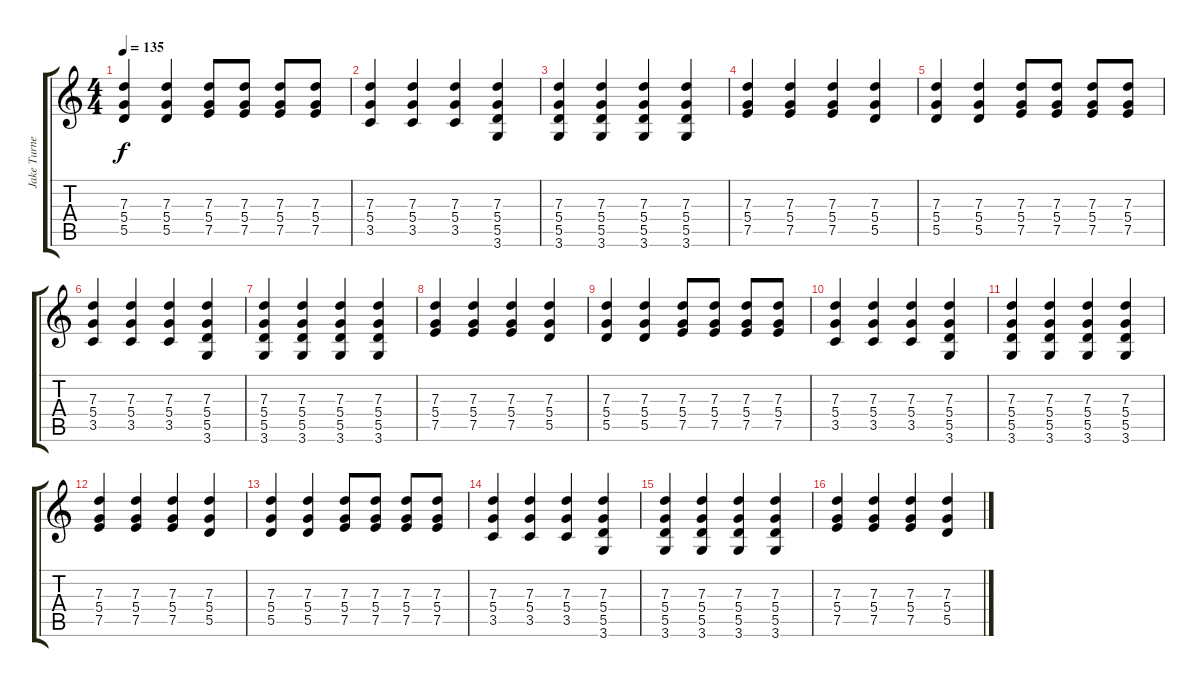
\track ("Jake Turner" "Jake Turne") {instrument acousticguitarsteel}
\staff {score tabs}
\tuning (E4 B3 G3 D3 A2 E2) {hide}
\ts (4 4)
\tempo 135
\clef g2
\ks c
(7.3 5.4 5.5).4{dy f} (7.3 5.4 5.5).4 (7.3 5.4 7.5).8 (7.3 5.4 7.5).8 (7.3 5.4 7.5).8 (7.3 5.4 7.5).8 |
(7.3 5.4 3.5).4 (7.3 5.4 3.5).4 (7.3 5.4 3.5).4 (7.3 5.4 5.5 3.6).4 |
(7.3 5.4 5.5 3.6).4 (7.3 5.4 5.5 3.6).4 (7.3 5.4 5.5 3.6).4 (7.3 5.4 5.5 3.6).4 |
(7.3 5.4 7.5).4 (7.3 5.4 7.5).4 (7.3 5.4 7.5).4 (7.3 5.4 5.5).4 |
(7.3 5.4 5.5).4 (7.3 5.4 5.5).4 (7.3 5.4 7.5).8 (7.3 5.4 7.5).8 (7.3 5.4 7.5).8 (7.3 5.4 7.5).8 |
(7.3 5.4 3.5).4 (7.3 5.4 3.5).4 (7.3 5.4 3.5).4 (7.3 5.4 5.5 3.6).4 |
(7.3 5.4 5.5 3.6).4 (7.3 5.4 5.5 3.6).4 (7.3 5.4 5.5 3.6).4 (7.3 5.4 5.5 3.6).4 |
(7.3 5.4 7.5).4 (7.3 5.4 7.5).4 (7.3 5.4 7.5).4 (7.3 5.4 5.5).4 |
(7.3 5.4 5.5).4 (7.3 5.4 5.5).4 (7.3 5.4 7.5).8 (7.3 5.4 7.5).8 (7.3 5.4 7.5).8 (7.3 5.4 7.5).8 |
(7.3 5.4 3.5).4 (7.3 5.4 3.5).4 (7.3 5.4 3.5).4 (7.3 5.4 5.5 3.6).4 |
(7.3 5.4 5.5 3.6).4 (7.3 5.4 5.5 3.6).4 (7.3 5.4 5.5 3.6).4 (7.3 5.4 5.5 3.6).4 |
(7.3 5.4 7.5).4 (7.3 5.4 7.5).4 (7.3 5.4 7.5).4 (7.3 5.4 5.5).4 |
(7.3 5.4 5.5).4 (7.3 5.4 5.5).4 (7.3 5.4 7.5).8 (7.3 5.4 7.5).8 (7.3 5.4 7.5).8 (7.3 5.4 7.5).8 |
(7.3 5.4 3.5).4 (7.3 5.4 3.5).4 (7.3 5.4 3.5).4 (7.3 5.4 5.5 3.6).4 |
(7.3 5.4 5.5 3.6).4 (7.3 5.4 5.5 3.6).4 (7.3 5.4 5.5 3.6).4 (7.3 5.4 5.5 3.6).4 |
(7.3 5.4 7.5).4 (7.3 5.4 7.5).4 (7.3 5.4 7.5).4 (7.3 5.4 5.5).4
